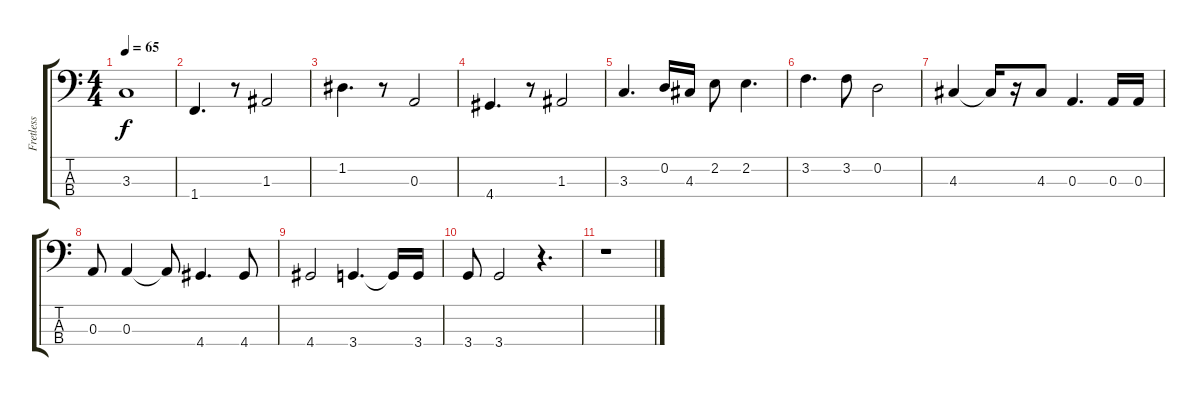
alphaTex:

\track ("Fretless" "Fretless") {instrument fretlessbass}
\staff {score tabs}
\tuning (G2 D2 A1 E1) {hide}
\ts (4 4)
\tempo 65
\clef f4
\ks c
3.3.1{dy f} |
1.4.4{d} r.8 1.3.2 |
1.2.4{d} r.8 0.3.2 |
4.4.4{d} r.8 1.3.2 |
3.3.4{d} 0.2.16 4.3.16 2.2.8 2.2.4{d} |
3.2.4{d} 3.2.8 0.2.2 |
4.3.4 4.3{t}.16 r.16 4.3.8 0.3.4{d} 0.3.16 0.3.16 |
0.3.8 0.3.4 0.3{t}.8 4.4.4{d} 4.4.8 |
4.4.2 3.4.4{d} 3.4{t}.16 3.4.16 |
3.4.8 3.4.2 r.4{d} |
r.1
